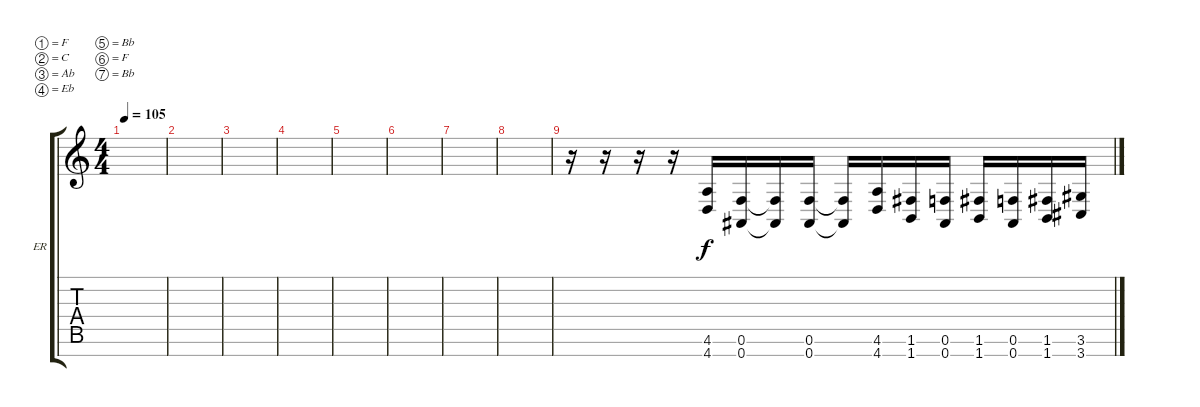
\defaultSystemsLayout 4
\bracketExtendMode groupsimilarinstruments
\firstSystemTrackNameOrientation horizontal
\otherSystemsTrackNameOrientation horizontal
\track ("Panned Left" "ER") {instrument distortionguitar}
\staff {score tabs}
\tuning (F4 C4 Ab3 Eb3 Bb2 F2 Bb1)
\ts (4 4)
\tempo 105
\clef g2
\ks c
|
|
|
|
|
|
|
|
r.16 r.16 r.16 r.16 (4.7 4.6).16 (0.7 0.6).16 (0.7{t} 0.6{t}).16 (0.7 0.6).16 (0.7{t} 0.6{t}).16 (4.7 4.6).16 (1.6 1.7).16 (0.6 0.7).16 (1.6 1.7).16 (0.7 0.6).16 (1.6 1.7).16 (3.7 3.6).16
